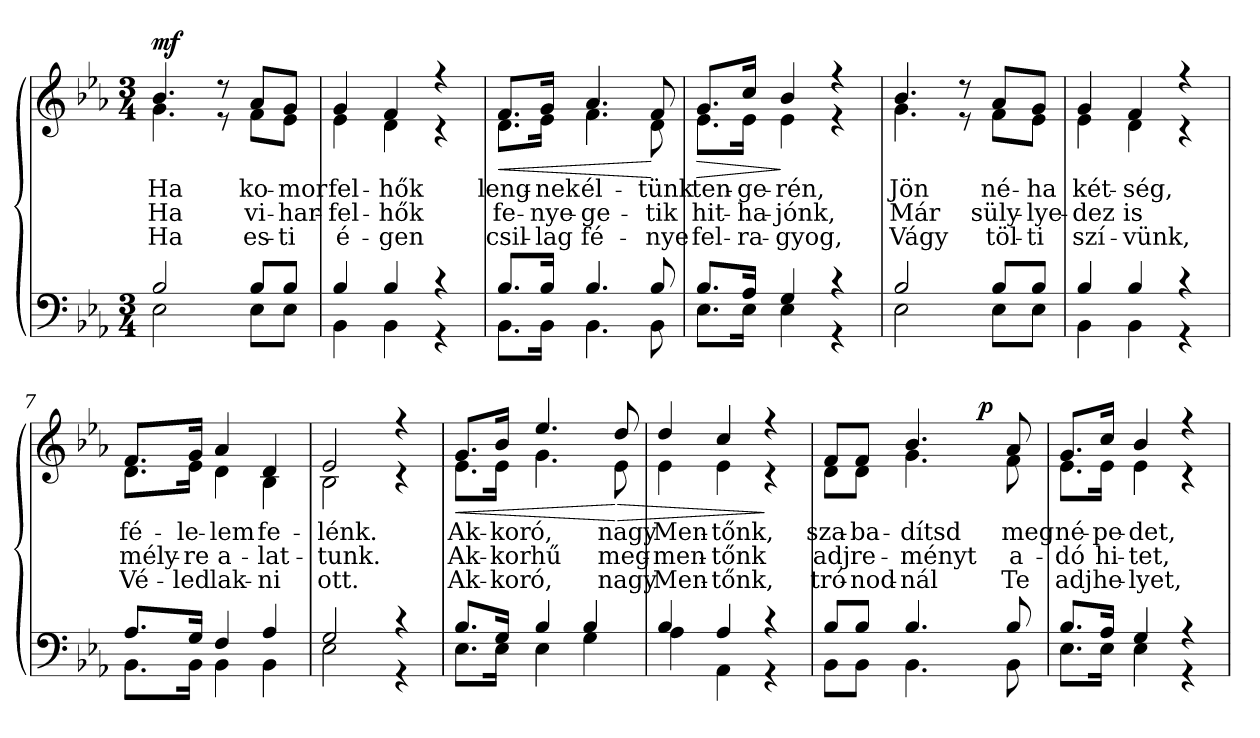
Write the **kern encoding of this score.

**kern	**kern	**text	**text	**text	**dynam
*part2	*part1	*part1	*part1	*part1	*part1
*staff2	*staff1	*staff1	*staff1	*staff1	*staff1
*clefF4	*clefG2	*	*	*	*
*k[b-e-a-]	*k[b-e-a-]	*	*	*	*
*E-:	*E-:	*	*	*	*
*M3/4	*M3/4	*	*	*	*
=1	=1	=1	=1	=1	=1
*^	*	*	*	*	*
!	!	!LO:TX:a:B:t=Andante	!	!	!	!
!	!	!	!LO:LY:b	!LO:LY:b	!LO:LY:b	!LO:DY:a
*	*	*^	*	*	*	*
2B-/	2E-\	4.b-/	4.g\	Ha	Ha	Ha	mf
.	.	8r	8r	.	.	.	.
!	!	!	!	!LO:LY:b	!LO:LY:b	!LO:LY:b	!
8B-/L	8E-\L	8a-/L	8f\L	ko-	vi-	es-	.
!	!	!	!	!LO:LY:b	!LO:LY:b	!LO:LY:b	!
8B-/J	8E-\J	8g/J	8e-\J	-mor	-har-	-ti	.
=2	=2	=2	=2	=2	=2	=2	=2
!	!	!	!	!LO:LY:b	!LO:LY:b	!LO:LY:b	!
4B-/	4BB-\	4g/	4e-\	fel-	-fel-	é-	.
!	!	!	!	!LO:LY:b	!LO:LY:b	!LO:LY:b	!
4B-/	4BB-\	4f/	4d\	-hők	-hők	-gen	.
4r	4r	4r	4r	.	.	.	.
=3	=3	=3	=3	=3	=3	=3	=3
!	!	!	!	!LO:LY:b	!LO:LY:b	!LO:LY:b	!LO:HP:b
8.B-/L	8.BB-\L	8.f/L	8.d\L	leng-	fe-	csil-	<
!	!	!	!	!LO:LY:b	!LO:LY:b	!LO:LY:b	!
16B-/Jk	16BB-\Jk	16g/Jk	16e-\Jk	-nek	-nye-	-lag	.
!	!	!	!	!LO:LY:b	!LO:LY:b	!LO:LY:b	!
4.B-/	4.BB-\	4.a-/	4.f\	él-	-ge-	fé-	.
!	!	!	!	!LO:LY:b	!LO:LY:b	!LO:LY:b	!
8B-/	8BB-\	8f/	8d\	-tünk	-tik	-nye	[
=4	=4	=4	=4	=4	=4	=4	=4
!	!	!	!	!LO:LY:b	!LO:LY:b	!LO:LY:b	!LO:HP:b
8.B-/L	8.E-\L	8.g/L	8.e-\L	ten-	hit-	fel-	>
!	!	!	!	!LO:LY:b	!LO:LY:b	!LO:LY:b	!
16A-/Jk	16E-\Jk	16cc/Jk	16e-\Jk	-ge-	-ha-	-ra-	.
!	!	!	!	!LO:LY:b	!LO:LY:b	!LO:LY:b	!
4G/	4E-\	4b-/	4e-\	-rén,	-jónk,	-gyog,	]
4r	4r	4r	4r	.	.	.	.
=5	=5	=5	=5	=5	=5	=5	=5
!	!	!	!	!LO:LY:b	!LO:LY:b	!LO:LY:b	!
2B-/	2E-\	4.b-/	4.g\	Jön	Már	Vágy	.
.	.	8r	8r	.	.	.	.
!	!	!	!	!LO:LY:b	!LO:LY:b	!LO:LY:b	!
8B-/L	8E-\L	8a-/L	8f\L	né-	süly-	töl-	.
!	!	!	!	!LO:LY:b	!LO:LY:b	!LO:LY:b	!
8B-/J	8E-\J	8g/J	8e-\J	-ha	-lye-	-ti	.
!!LO:LB:g=z	!!
=6	=6	=6	=6	=6	=6	=6	=6
!	!	!	!	!LO:LY:b	!LO:LY:b	!LO:LY:b	!
4B-/	4BB-\	4g/	4e-\	két-	-dez	szí-	.
!	!	!	!	!LO:LY:b	!LO:LY:b	!LO:LY:b	!
4B-/	4BB-\	4f/	4d\	-ség,	is	-vünk,	.
4r	4r	4r	4r	.	.	.	.
=7	=7	=7	=7	=7	=7	=7	=7
!	!	!	!	!LO:LY:b	!LO:LY:b	!LO:LY:b	!
8.A-/L	8.BB-\L	8.f/L	8.d\L	fé-	mély-	Vé-	.
!	!	!	!	!LO:LY:b	!LO:LY:b	!LO:LY:b	!
16G/Jk	16BB-\Jk	16g/Jk	16e-\Jk	-le-	-re	-led	.
!	!	!	!	!LO:LY:b	!LO:LY:b	!LO:LY:b	!
4F/	4BB-\	4a-/	4d\	-lem	a-	lak-	.
!	!	!	!	!LO:LY:b	!LO:LY:b	!LO:LY:b	!
4A-/	4BB-\	4d/	4B-\	fe-	-lat-	-ni	.
=8	=8	=8	=8	=8	=8	=8	=8
!	!	!	!	!LO:LY:b	!LO:LY:b	!LO:LY:b	!
2G/	2E-\	2e-/	2B-\	-lénk.	-tunk.	ott.	.
4r	4r	4r	4r	.	.	.	.
=9	=9	=9	=9	=9	=9	=9	=9
!	!	!	!	!LO:LY:b	!LO:LY:b	!LO:LY:b	!LO:HP:b
8.B-/L	8.E-\L	8.g/L	8.e-\L	Ak-	Ak-	Ak-	<
!	!	!	!	!LO:LY:b	!LO:LY:b	!LO:LY:b	!
16G/Jk	16E-\Jk	16b-/Jk	16e-\Jk	-kor	-kor	-kor	.
!	!	!	!	!LO:LY:b	!LO:LY:b	!LO:LY:b	!
4B-/	4E-\	4.ee-/	4.g\	ó,	hű	ó,	.
4B-/	4G\	.	.	.	.	.	.
!	!	!	!	!LO:LY:b	!LO:LY:b	!LO:LY:b	!LO:HP:n=1:b
.	.	8dd/	8e-\	nagy	meg-	nagy	[ >
=10	=10	=10	=10	=10	=10	=10	=10
!	!	!	!	!LO:LY:b	!LO:LY:b	!LO:LY:b	!
4B-/	4A-\	4dd/	4e-\	Men-	-men-	Men-	.
!	!	!	!	!LO:LY:b	!LO:LY:b	!LO:LY:b	!
4A-/	4AA-\	4cc/	4e-\	-tőnk,	-tőnk	-tőnk,	.
4r	4r	4r	4r	.	.	.	]
*	*	*v	*v	*	*	*	*
!!LO:LB:g=z
=11	=11	=11	=11	=11	=11	=11
*	*	*^	*	*	*	*
!	!	!	!	!LO:LY:b	!LO:LY:b	!LO:LY:b	!
*	*	*	*^	*	*	*	*
8B-/L	8BB-\L	8f/L	8d\L	3ryy	sza-	adj	tró-	.
!	!	!	!	!	!LO:LY:b	!LO:LY:b	!LO:LY:b	!
8B-/J	8BB-\J	8f/J	8d\J	.	-ba-	re-	-nod-	.
!	!	!	!	!	!LO:LY:b	!LO:LY:b	!LO:LY:b	!
4.B-/	4.BB-\	4.b-/	4.g\	.	-dítsd	-ményt	-nál	.
.	.	.	.	6ryy	.	.	.	.
.	.	.	.	48ryy	.	.	.	.
!	!	!	!	!	!	!	!	!LO:DY:a
.	.	.	.	6ryy	.	.	.	p
!	!	!	!	!	!LO:LY:b	!LO:LY:b	!LO:LY:b	!
8B-/	8BB-\	8a-/	8f\	.	meg	a-	Te	.
.	.	.	.	24.ryy	.	.	.	.
*	*	*v	*v	*v	*	*	*	*
=12	=12	=12	=12	=12	=12	=12
*	*	*^	*	*	*	*
*	*	*	*^	*	*	*	*
!	!	!	!	!	!LO:LY:b	!LO:LY:b	!LO:LY:b	!
*	*	*	*v	*v	*	*	*	*
8.B-/L	8.E-\L	8.g/L	8.e-\L	né-	-dó	adj	.
!	!	!	!	!LO:LY:b	!LO:LY:b	!LO:LY:b	!
16A-/Jk	16E-\Jk	16cc/Jk	16e-\Jk	-pe-	hi-	he-	.
!	!	!	!	!LO:LY:b	!LO:LY:b	!LO:LY:b	!
4G/	4E-\	4b-/	4e-\	-det,	-tet,	-lyet,	.
4r	4r	4r	4r	.	.	.	.
*v	*v	*	*	*	*	*	*
*	*v	*v	*	*	*	*
=	=	=	=	=	=
*-	*-	*-	*-	*-	*-
